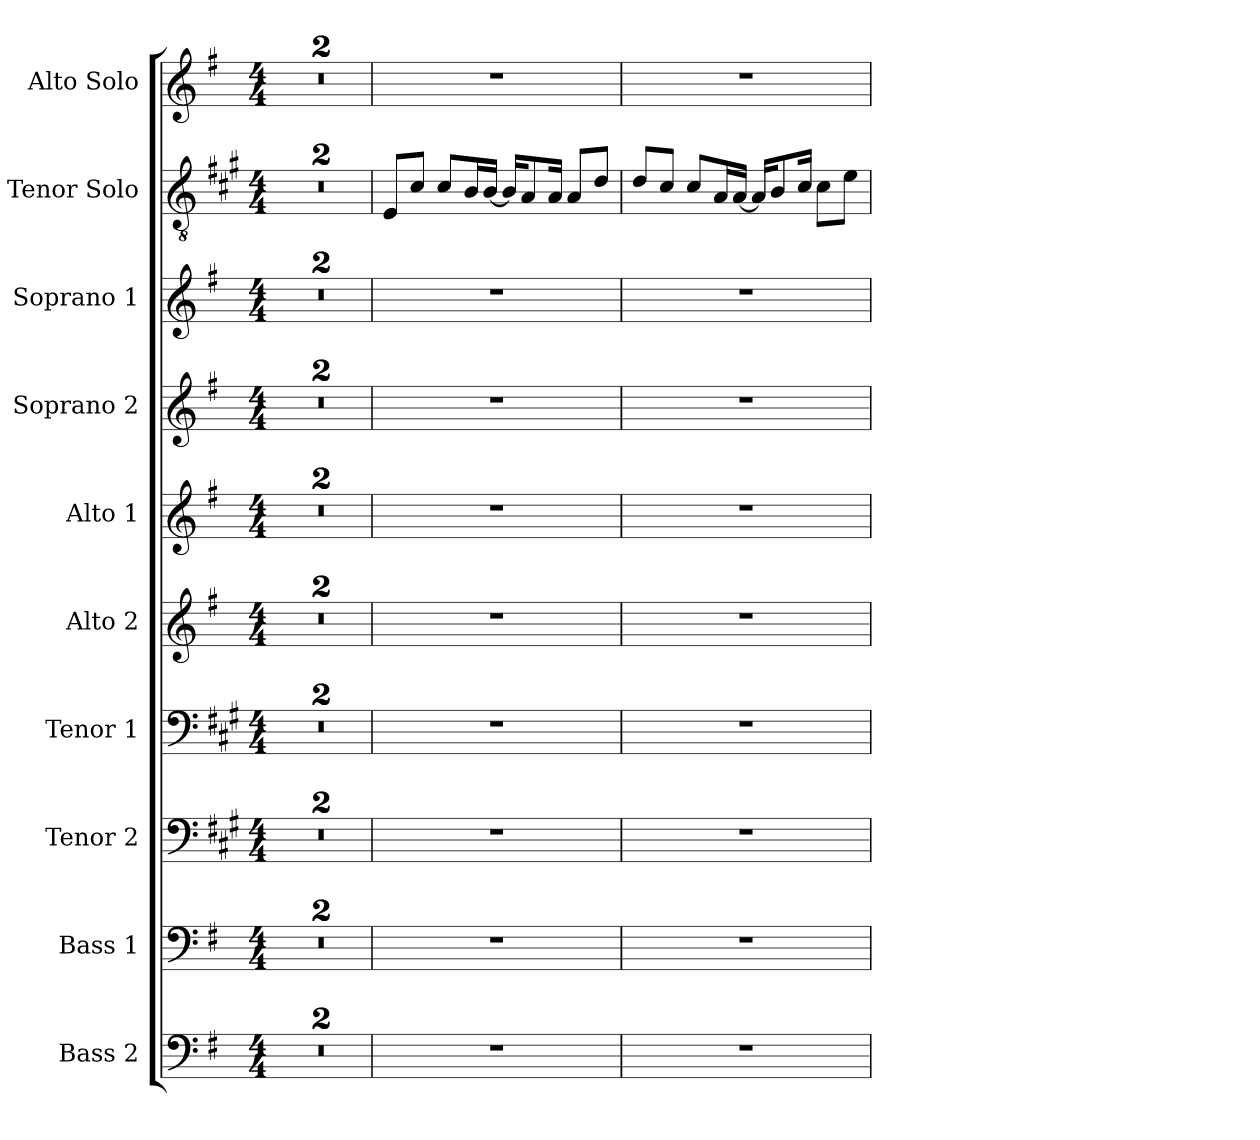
**kern	**kern	**kern	**kern	**kern	**kern	**kern	**kern	**kern	**kern
*part10	*part9	*part8	*part7	*part6	*part5	*part4	*part3	*part2	*part1
*staff10	*staff9	*staff8	*staff7	*staff6	*staff5	*staff4	*staff3	*staff2	*staff1
*I"Bass 2	*I"Bass 1	*I"Tenor 2	*I"Tenor 1	*I"Alto 2	*I"Alto 1	*I"Soprano 2	*I"Soprano 1	*I"Tenor Solo	*I"Alto Solo
*I'B2	*I'B1	*I'T2	*I'T1	*I'A2	*I'A1	*I'S2	*I'S1	*I'TS	*I'AS
*clefF4	*clefF4	*clefF4	*clefF4	*clefG2	*clefG2	*clefG2	*clefG2	*clefGv2	*clefG2
*	*	*ITrd1c2	*ITrd1c2	*	*	*	*	*ITrd1c2	*
*k[f#]	*k[f#]	*k[f#]	*k[f#]	*k[f#]	*k[f#]	*k[f#]	*k[f#]	*k[f#]	*k[f#]
*M4/4	*M4/4	*M4/4	*M4/4	*M4/4	*M4/4	*M4/4	*M4/4	*M4/4	*M4/4
*MM92	*MM92	*MM92	*MM92	*MM92	*MM92	*MM92	*MM92	*MM92	*MM92
=1	=1	=1	=1	=1	=1	=1	=1	=1	=1
1r	1r	1r	1r	1r	1r	1r	1r	1r	1r
=2	=2	=2	=2	=2	=2	=2	=2	=2	=2
1r	1r	1r	1r	1r	1r	1r	1r	1r	1r
!!LO:PB:g=z
=3	=3	=3	=3	=3	=3	=3	=3	=3	=3
1r	1r	1r	1r	1r	1r	1r	1r	8D/L	1r
.	.	.	.	.	.	.	.	8B/J	.
.	.	.	.	.	.	.	.	8B/L	.
.	.	.	.	.	.	.	.	16A/L	.
.	.	.	.	.	.	.	.	[16A/JJ	.
.	.	.	.	.	.	.	.	16A/KL]	.
.	.	.	.	.	.	.	.	8G/	.
.	.	.	.	.	.	.	.	16G/Jk	.
.	.	.	.	.	.	.	.	8G/L	.
.	.	.	.	.	.	.	.	8c/J	.
=4	=4	=4	=4	=4	=4	=4	=4	=4	=4
1r	1r	1r	1r	1r	1r	1r	1r	8c/L	1r
.	.	.	.	.	.	.	.	8B/J	.
.	.	.	.	.	.	.	.	8B/L	.
.	.	.	.	.	.	.	.	16G/L	.
.	.	.	.	.	.	.	.	[16G/JJ	.
.	.	.	.	.	.	.	.	16G/KL]	.
.	.	.	.	.	.	.	.	8A/	.
.	.	.	.	.	.	.	.	16B/Jk	.
.	.	.	.	.	.	.	.	8B\L	.
.	.	.	.	.	.	.	.	8d\J	.
=	=	=	=	=	=	=	=	=	=
*-	*-	*-	*-	*-	*-	*-	*-	*-	*-
